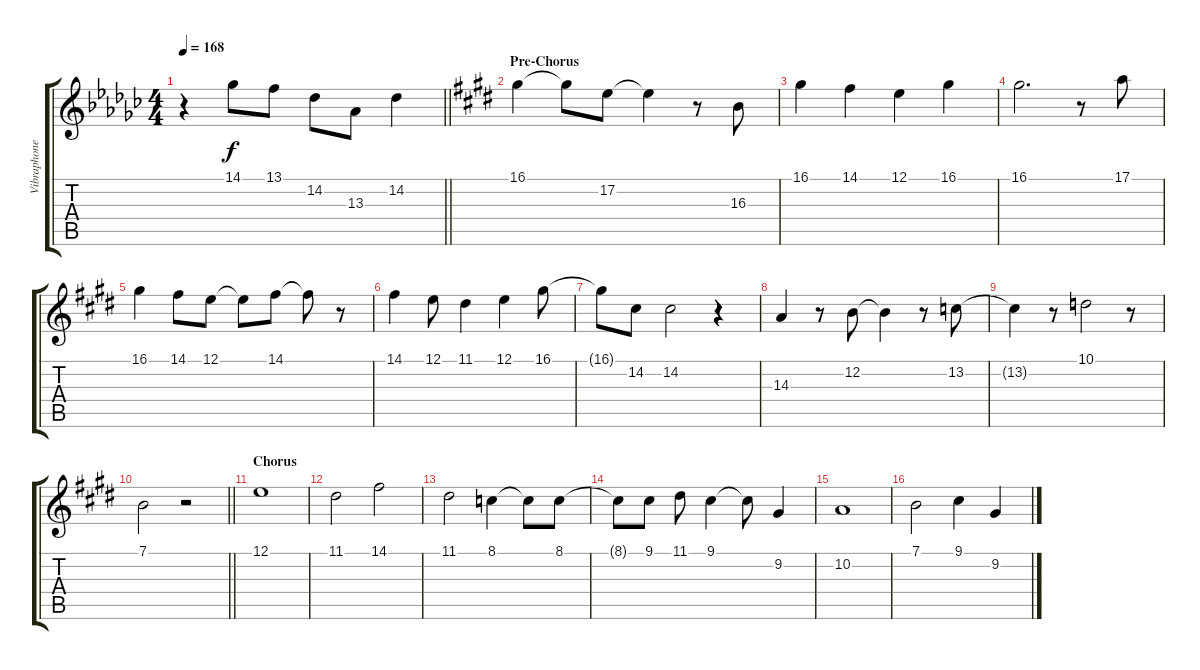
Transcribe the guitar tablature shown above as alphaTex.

\track ("Vibraphone" "Vibraphone") {instrument vibraphone}
\staff {score tabs}
\tuning (E4 B3 G3 D3 A2 E2) {hide}
\ts (4 4)
\tempo 168
\clef g2
\barLineRight lightlight
\ks gb
r.4{dy f} 14.1.8 13.1.8 14.2.8 13.3.8 14.2.4 |
\section ("" "Pre-Chorus")
\ks e
16.1.4 16.1{t}.8 17.2.8 17.2{t}.4 r.8 16.3.8 |
16.1.4 14.1.4 12.1.4 16.1.4 |
16.1.2{d} r.8 17.1.8 |
16.1.4 14.1.8 12.1.8 12.1{t}.8 14.1.8 14.1{t}.8 r.8 |
14.1.4 12.1.8 11.1.4 12.1.4 16.1.8 |
16.1{t}.8 14.2.8 14.2.2 r.4 |
14.3.4 r.8 12.2.8 12.2{t}.4 r.8 13.2.8 |
13.2{t}.4 r.8 10.1.2 r.8 |
\barLineRight lightlight
7.1.2 r.2 |
\section ("" "Chorus")
12.1.1 |
11.1.2 14.1.2 |
11.1.2 8.1.4 8.1{t}.8 8.1.8 |
8.1{t}.8 9.1.8 11.1.8 9.1.4 9.1{t}.8 9.2.4 |
10.2.1 |
7.1.2 9.1.4 9.2.4
